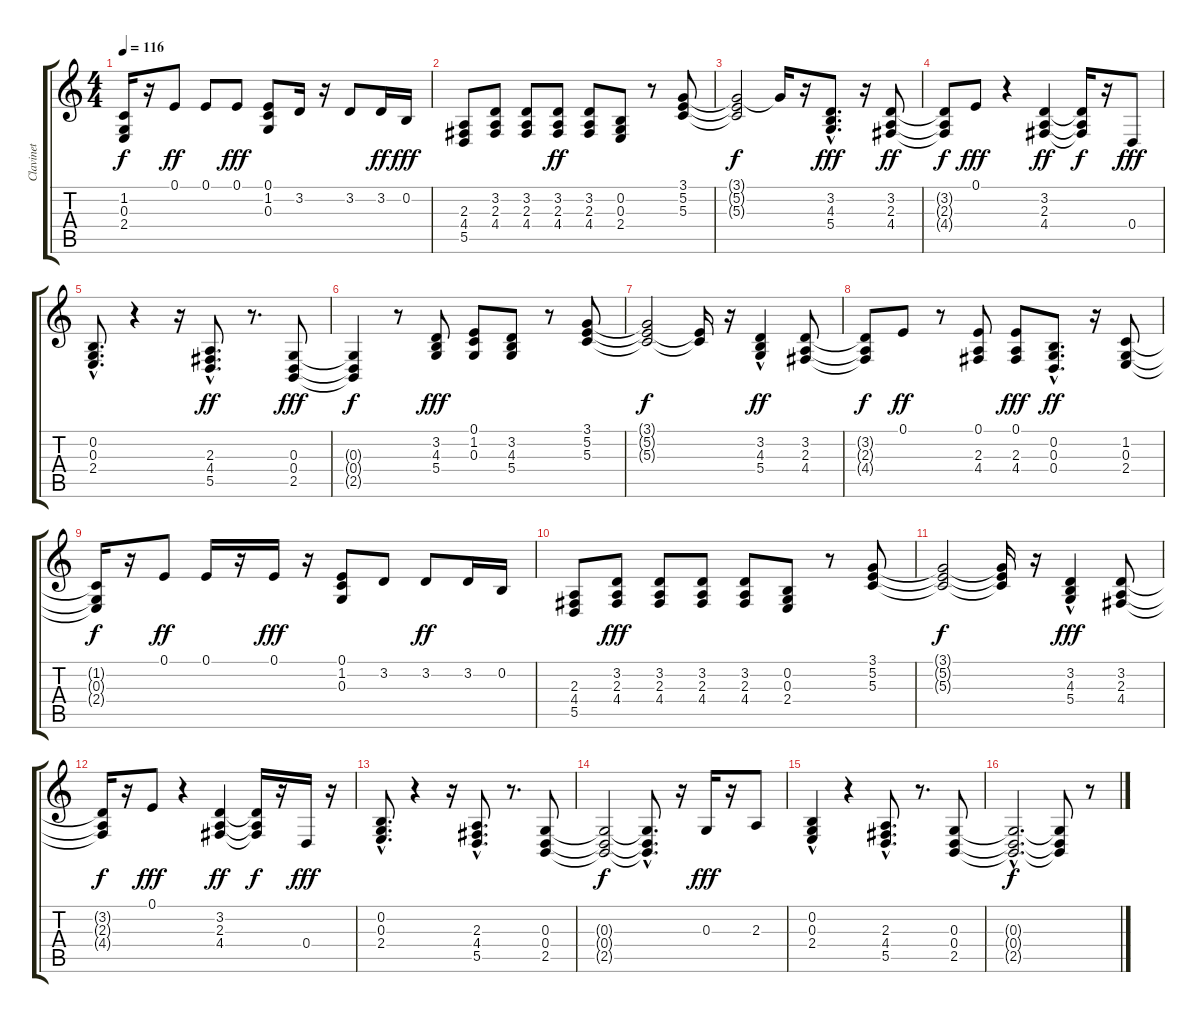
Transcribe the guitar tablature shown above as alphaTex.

\track ("Clavinet" "Clavinet") {instrument clavinet}
\staff {score tabs}
\tuning (E4 B3 G3 D3 A2 E2) {hide}
\ts (4 4)
\tempo 116
\clef g2
\ks c
(1.2{t} 0.3{t} 2.4{t}).16{dy f} r.16 0.1.8{dy ff} 0.1.8 0.1.8{dy fff} (0.1 1.2 0.3).8 3.2.16 r.16 3.2.8 3.2.16{dy ff} 0.2.16{dy fff} |
(2.3 4.4 5.5).8 (3.2 2.3 4.4).8 (3.2 2.3 4.4).8 (3.2 2.3 4.4).8{dy ff} (3.2 2.3 4.4).8 (0.2 0.3 2.4).8 r.8 (3.1 5.2 5.3).8 |
(3.1{t} 5.2{t} 5.3{t}).2{dy f} 3.1{t}.16 r.16 (3.2{hac} 4.3{hac} 5.4{hac}).8{d dy fff} r.16 (3.2 2.3 4.4).8{dy ff} |
(3.2{t} 2.3{t} 4.4{t}).8{dy f} 0.1.8{dy fff} r.4 (3.2 2.3 4.4).4{dy ff} (3.2{t} 2.3{t} 4.4{t}).16{dy f} r.16 0.4.8{dy fff} |
(0.2{hac} 0.3{hac} 2.4{hac}).8{d} r.4 r.16 (2.3{hac} 4.4{hac} 5.5{hac}).8{d dy ff} r.8{d} (0.3 0.4 2.5).8{dy fff} |
(0.3{t} 0.4{t} 2.5{t}).4{dy f} r.8 (3.2 4.3 5.4).8{dy fff} (0.1 1.2 0.3).8 (3.2 4.3 5.4).8 r.8 (3.1 5.2 5.3).8 |
(3.1{t} 5.2{t} 5.3{t}).2{dy f} (5.2{t} 5.3{t}).16 r.16 (3.2{hac} 4.3 5.4{hac}).4{dy ff} (3.2 2.3 4.4).8 |
(3.2{t} 2.3{t} 4.4{t}).8{dy f} 0.1.8{dy ff} r.8 (0.1 2.3 4.4).8 (0.1 2.3 4.4).8{dy fff} (0.2{hac} 0.3{hac} 0.4{hac}).8{d dy ff} r.16 (1.2 0.3 2.4).8 |
(1.2{t} 0.3{t} 2.4{t}).16{dy f} r.16 0.1.8{dy ff} 0.1.16 r.16 0.1.16{dy fff} r.16 (0.1 1.2 0.3).8 3.2.8 3.2.8{dy ff} 3.2.16 0.2.16 |
(2.3 4.4 5.5).8 (3.2 2.3 4.4).8{dy fff} (3.2 2.3 4.4).8 (3.2 2.3 4.4).8 (3.2 2.3 4.4).8 (0.2 0.3 2.4).8 r.8 (3.1 5.2 5.3).8 |
(3.1{t} 5.2{t} 5.3{t}).2{dy f} (3.1{t} 5.2{t} 5.3{t}).16 r.16 (3.2{hac} 4.3 5.4{hac}).4{dy fff} (3.2 2.3 4.4).8 |
(3.2{t} 2.3{t} 4.4{t}).16{dy f} r.16 0.1.8{dy fff} r.4 (3.2 2.3 4.4).4{dy ff} (3.2{t} 2.3{t} 4.4{t}).16{dy f} r.16 0.4.16{dy fff} r.16 |
(0.2{hac} 0.3{hac} 2.4{hac}).8{d} r.4 r.16 (2.3{hac} 4.4{hac} 5.5{hac}).8{d} r.8{d} (0.3 0.4 2.5).8 |
(0.3{t} 0.4{t} 2.5{t}).2{dy f} (0.3{t} 0.4{hac t} 2.5{t}).8{d} r.16 0.3.16{dy fff} r.16 2.3.8 |
(0.2{hac} 0.3{hac} 2.4).4 r.4 (2.3{hac} 4.4{hac} 5.5{hac}).8{d} r.8{d} (0.3 0.4 2.5).8 |
(0.3{hac t} 0.4{hac t} 2.5{hac t}).2{d dy f} (0.3{t} 0.4{t} 2.5{t}).8 r.8
